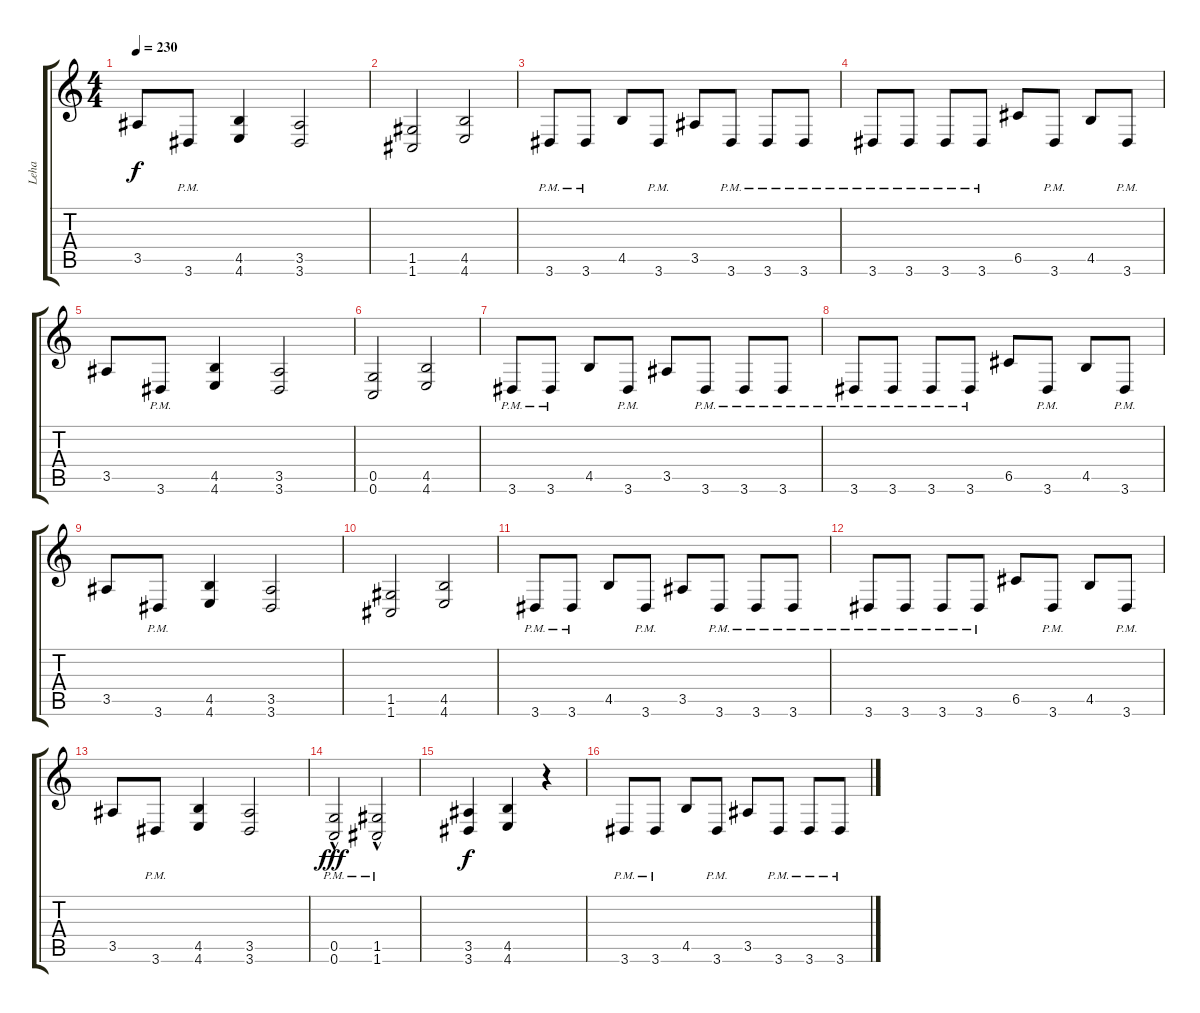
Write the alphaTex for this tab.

\track ("Leha" "Leha") {instrument distortionguitar}
\staff {score tabs}
\tuning (D4 A3 F3 C3 G2 C2) {hide}
\ts (4 4)
\tempo 230
\clef g2
\ks c
3.5.8{dy f} 3.6{pm}.8 (4.5 4.6).4 (3.5 3.6).2 |
(1.5 1.6).2 (4.5 4.6).2 |
3.6{pm}.8 3.6{pm}.8 4.5.8 3.6{pm}.8 3.5.8 3.6{pm}.8 3.6{pm}.8 3.6{pm}.8 |
3.6{pm}.8 3.6{pm}.8 3.6{pm}.8 3.6{pm}.8 6.5.8 3.6{pm}.8 4.5.8 3.6{pm}.8 |
3.5.8 3.6{pm}.8 (4.5 4.6).4 (3.5 3.6).2 |
(0.5 0.6).2 (4.5 4.6).2 |
3.6{pm}.8 3.6{pm}.8 4.5.8 3.6{pm}.8 3.5.8 3.6{pm}.8 3.6{pm}.8 3.6{pm}.8 |
3.6{pm}.8 3.6{pm}.8 3.6{pm}.8 3.6{pm}.8 6.5.8 3.6{pm}.8 4.5.8 3.6{pm}.8 |
3.5.8 3.6{pm}.8 (4.5 4.6).4 (3.5 3.6).2 |
(1.5 1.6).2 (4.5 4.6).2 |
3.6{pm}.8 3.6{pm}.8 4.5.8 3.6{pm}.8 3.5.8 3.6{pm}.8 3.6{pm}.8 3.6{pm}.8 |
3.6{pm}.8 3.6{pm}.8 3.6{pm}.8 3.6{pm}.8 6.5.8 3.6{pm}.8 4.5.8 3.6{pm}.8 |
3.5.8 3.6{pm}.8 (4.5 4.6).4 (3.5 3.6).2 |
(0.5{hac pm} 0.6{hac pm}).2{dy fff} (1.5{hac pm} 1.6{hac pm}).2 |
(3.5 3.6).4{dy f} (4.5 4.6).4 r.4 |
3.6{pm}.8 3.6{pm}.8 4.5.8 3.6{pm}.8 3.5.8 3.6{pm}.8 3.6{pm}.8 3.6{pm}.8
